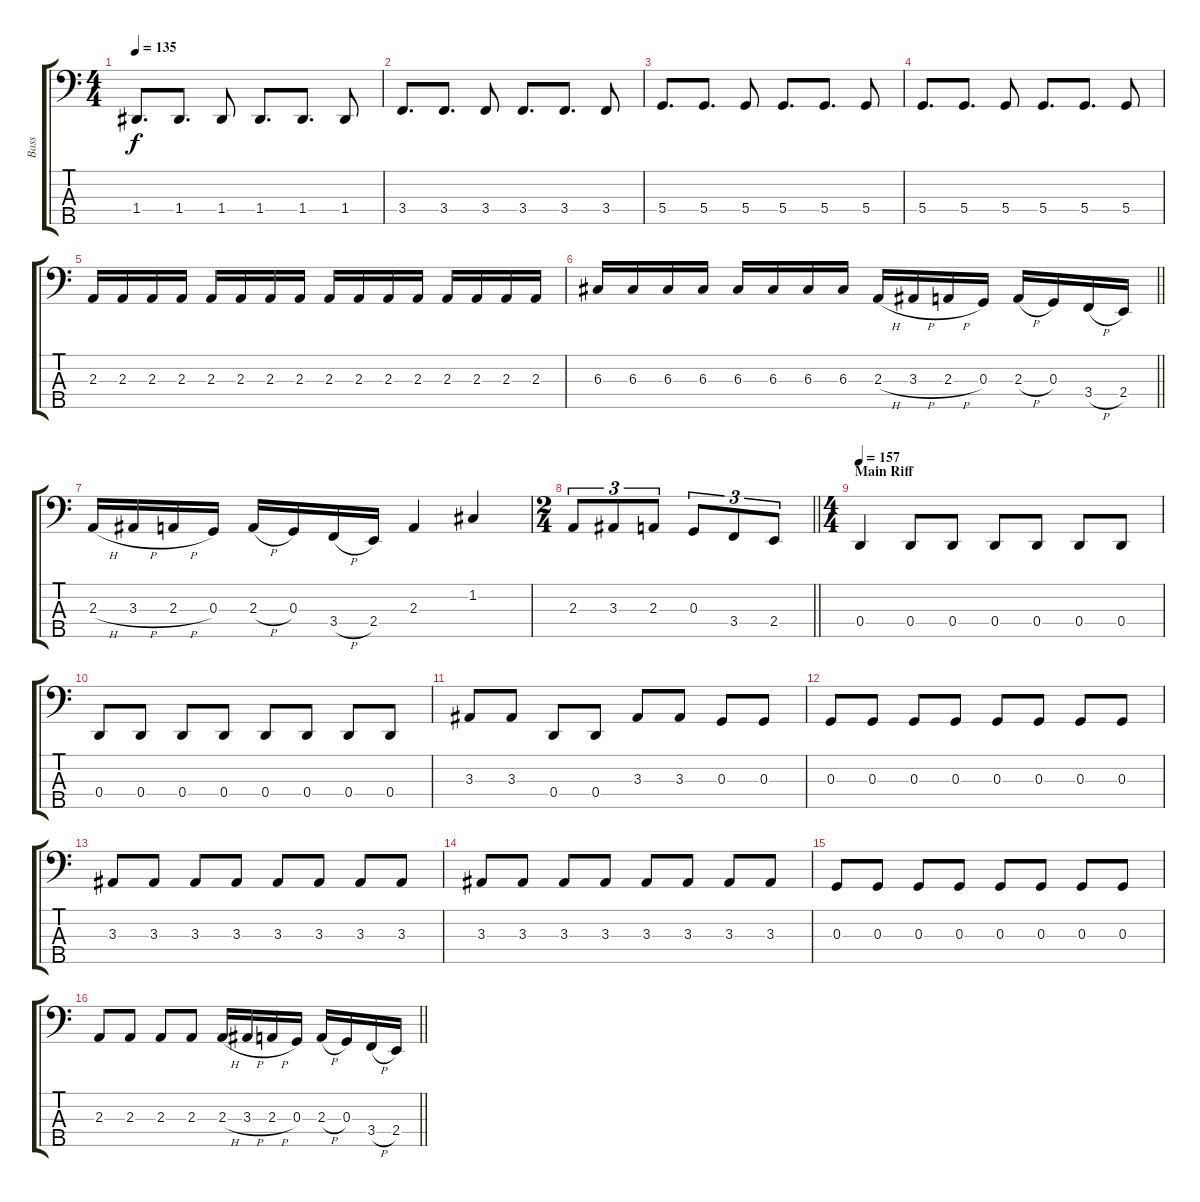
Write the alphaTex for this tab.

\track ("Bass" "Bass") {instrument electricbasspick}
\staff {score tabs}
\tuning (F2 C2 G1 D1 A0) {hide}
\ts (4 4)
\tempo 135
\clef f4
\ks c
1.4.8{d dy f} 1.4.8{d} 1.4.8 1.4.8{d} 1.4.8{d} 1.4.8 |
3.4.8{d} 3.4.8{d} 3.4.8 3.4.8{d} 3.4.8{d} 3.4.8 |
5.4.8{d} 5.4.8{d} 5.4.8 5.4.8{d} 5.4.8{d} 5.4.8 |
5.4.8{d} 5.4.8{d} 5.4.8 5.4.8{d} 5.4.8{d} 5.4.8 |
2.3.16 2.3.16 2.3.16 2.3.16 2.3.16 2.3.16 2.3.16 2.3.16 2.3.16 2.3.16 2.3.16 2.3.16 2.3.16 2.3.16 2.3.16 2.3.16 |
\barLineRight lightlight
6.3.16 6.3.16 6.3.16 6.3.16 6.3.16 6.3.16 6.3.16 6.3.16 2.3{h}.16 3.3{h}.16 2.3{h}.16 0.3.16 2.3{h}.16 0.3.16 3.4{h}.16 2.4.16 |
2.3{h}.16 3.3{h}.16 2.3{h}.16 0.3.16 2.3{h}.16 0.3.16 3.4{h}.16 2.4.16 2.3.4 1.2.4 |
\ts (2 4)
\barLineRight lightlight
2.3.8{tu (3 2)} 3.3.8{tu (3 2)} 2.3.8{tu (3 2)} 0.3.8{tu (3 2)} 3.4.8{tu (3 2)} 2.4.8{tu (3 2)} |
\ts (4 4)
\section ("" "Main Riff")
\tempo 157
0.4.4 0.4.8 0.4.8 0.4.8 0.4.8 0.4.8 0.4.8 |
0.4.8 0.4.8 0.4.8 0.4.8 0.4.8 0.4.8 0.4.8 0.4.8 |
3.3.8 3.3.8 0.4.8 0.4.8 3.3.8 3.3.8 0.3.8 0.3.8 |
0.3.8 0.3.8 0.3.8 0.3.8 0.3.8 0.3.8 0.3.8 0.3.8 |
3.3.8 3.3.8 3.3.8 3.3.8 3.3.8 3.3.8 3.3.8 3.3.8 |
3.3.8 3.3.8 3.3.8 3.3.8 3.3.8 3.3.8 3.3.8 3.3.8 |
0.3.8 0.3.8 0.3.8 0.3.8 0.3.8 0.3.8 0.3.8 0.3.8 |
\barLineRight lightlight
2.3.8 2.3.8 2.3.8 2.3.8 2.3{h}.16 3.3{h}.16 2.3{h}.16 0.3.16 2.3{h}.16 0.3.16 3.4{h}.16 2.4.16
